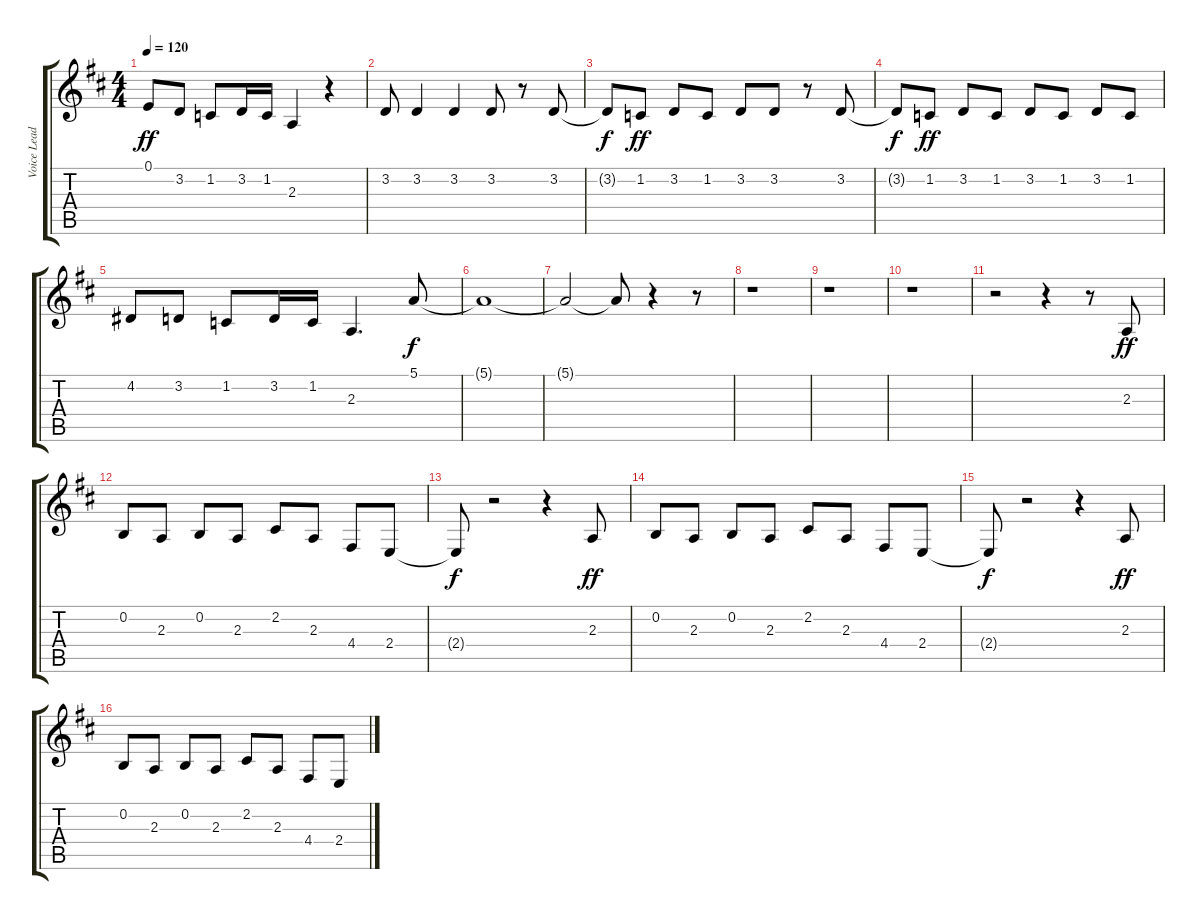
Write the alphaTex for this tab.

\track ("Voice Lead" "Voice Lead") {instrument lead2sawtooth}
\staff {score tabs}
\tuning (E4 B3 G3 D3 A2 E2) {hide}
\ts (4 4)
\tempo 120
\clef g2
\ks d
0.1.8{dy ff} 3.2.8 1.2.8 3.2.16 1.2.16 2.3.4 r.4 |
3.2.8 3.2.4 3.2.4 3.2.8 r.8 3.2.8 |
3.2{t}.8{dy f} 1.2.8{dy ff} 3.2.8 1.2.8 3.2.8 3.2.8 r.8 3.2.8 |
3.2{t}.8{dy f} 1.2.8{dy ff} 3.2.8 1.2.8 3.2.8 1.2.8 3.2.8 1.2.8 |
4.2.8 3.2.8 1.2.8 3.2.16 1.2.16 2.3.4{d} 5.1.8{dy f} |
5.1{t}.1 |
5.1{t}.2 5.1{t}.8 r.4 r.8 |
r.1 |
r.1 |
r.1 |
r.2 r.4 r.8 2.3.8{dy ff} |
0.2.8 2.3.8 0.2.8 2.3.8 2.2.8 2.3.8 4.4.8 2.4.8 |
2.4{t}.8{dy f} r.2 r.4 2.3.8{dy ff} |
0.2.8 2.3.8 0.2.8 2.3.8 2.2.8 2.3.8 4.4.8 2.4.8 |
2.4{t}.8{dy f} r.2 r.4 2.3.8{dy ff} |
0.2.8 2.3.8 0.2.8 2.3.8 2.2.8 2.3.8 4.4.8 2.4.8
